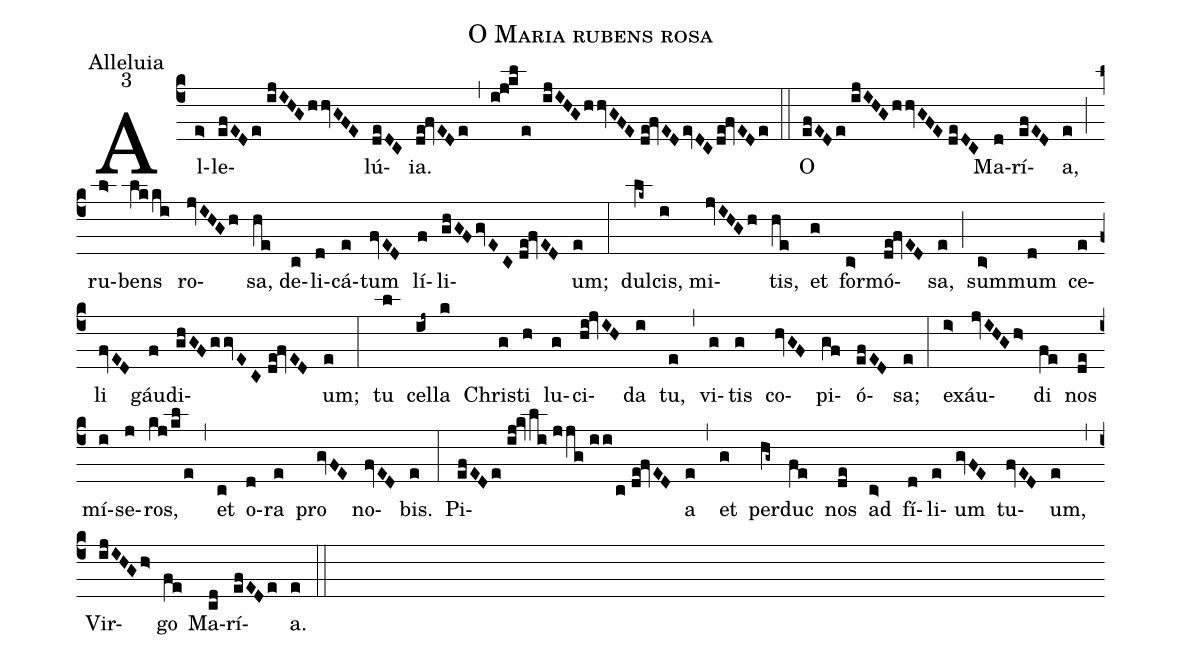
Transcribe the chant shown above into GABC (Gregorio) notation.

name:O Maria rubens rosa;
office-part:Alleluia;
mode:3;
%%
annotation: All.
annotation: III
%%
(c4)Al(e>)le(efEDe///ijIHGhhvGFE)lú(deDC)ia.(de!fvEDe) (,) (i!j!kle////ijIHGhhvGFE///de!fvEDevDCde!fvEDe) (::) O(efEDe///ijIHGhhvGFE//deDC) Ma(d)rí(efED)a,(e) (;) ru(l>)bens(lkki) ro(jvIHGh)sa(he), de(c)li(d)cá(e)tum(fvED) lí(f)li(ghGFgvEC//de!fvED)um;(e) (:) dul(lk~)cis(i), mi(jvIHGh)tis,(he) et(g) for(c>)mó(de!fvED)sa,(e) (;) sum(c>)mum(d) ce(e)li(fvED) gáu(f)di(ghGFggvEC//de!fvED)um;(e) (:) tu(l) cel(ij~)la(k) Chri(g)sti(h) lu(g)ci(hi!jvIH)da(i) tu,(e) (,) vi(g)tis(g) co(hvGF)pi(gf)ó(efED)sa;(e) (:) ex(i>)áu(jvIHGh>)di(fe) nos(de) mí(i)se(j)ros,(kj/kle) (,) et(c) o(d)ra(e) pro(gvFE) no(fvED)bis.(e) (:) Pi(efEDe///ij!kvli//jjg//iic///de!fvED)a(e) (,) et(g) per(hg~)duc(fe) nos(de) ad(c>) fí(d)li(e)um(gvFE) tu(fvED)um,(e) (,) Vir(ijIHGh>)go(fe) Ma(cd)rí(efEDe)a.(e) (::)
